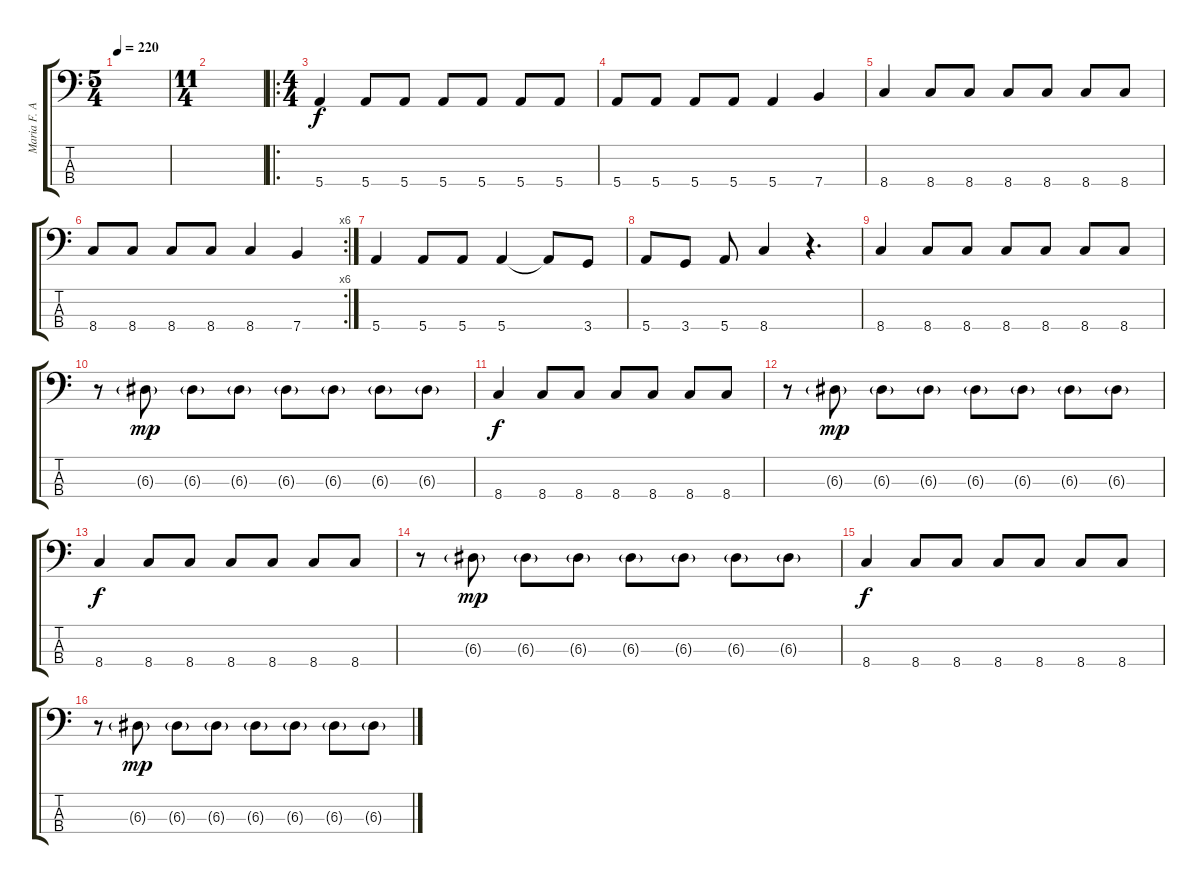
\track ("Maria F. Aldana" "Maria F. A") {instrument electricbassfinger}
\staff {score tabs}
\tuning (G2 D2 A1 E1) {hide}
\ts (5 4)
\tempo 220
\clef f4
\ks c
|
\ts (11 4)
|
\ro
\ts (4 4)
5.4.4 5.4.8 5.4.8 5.4.8 5.4.8 5.4.8 5.4.8 |
5.4.8 5.4.8 5.4.8 5.4.8 5.4.4 7.4.4 |
8.4.4 8.4.8 8.4.8 8.4.8 8.4.8 8.4.8 8.4.8 |
\rc 6
8.4.8 8.4.8 8.4.8 8.4.8 8.4.4 7.4.4 |
5.4.4 5.4.8 5.4.8 5.4.4 5.4{t}.8 3.4.8 |
5.4.8 3.4.8 5.4.8 8.4.4 r.4{d} |
8.4.4 8.4.8 8.4.8 8.4.8 8.4.8 8.4.8 8.4.8 |
r.8 6.3{g}.8{dy mp} 6.3{g}.8 6.3{g}.8 6.3{g}.8 6.3{g}.8 6.3{g}.8 6.3{g}.8 |
8.4.4{dy f} 8.4.8 8.4.8 8.4.8 8.4.8 8.4.8 8.4.8 |
r.8 6.3{g}.8{dy mp} 6.3{g}.8 6.3{g}.8 6.3{g}.8 6.3{g}.8 6.3{g}.8 6.3{g}.8 |
8.4.4{dy f} 8.4.8 8.4.8 8.4.8 8.4.8 8.4.8 8.4.8 |
r.8 6.3{g}.8{dy mp} 6.3{g}.8 6.3{g}.8 6.3{g}.8 6.3{g}.8 6.3{g}.8 6.3{g}.8 |
8.4.4{dy f} 8.4.8 8.4.8 8.4.8 8.4.8 8.4.8 8.4.8 |
r.8 6.3{g}.8{dy mp} 6.3{g}.8 6.3{g}.8 6.3{g}.8 6.3{g}.8 6.3{g}.8 6.3{g}.8
